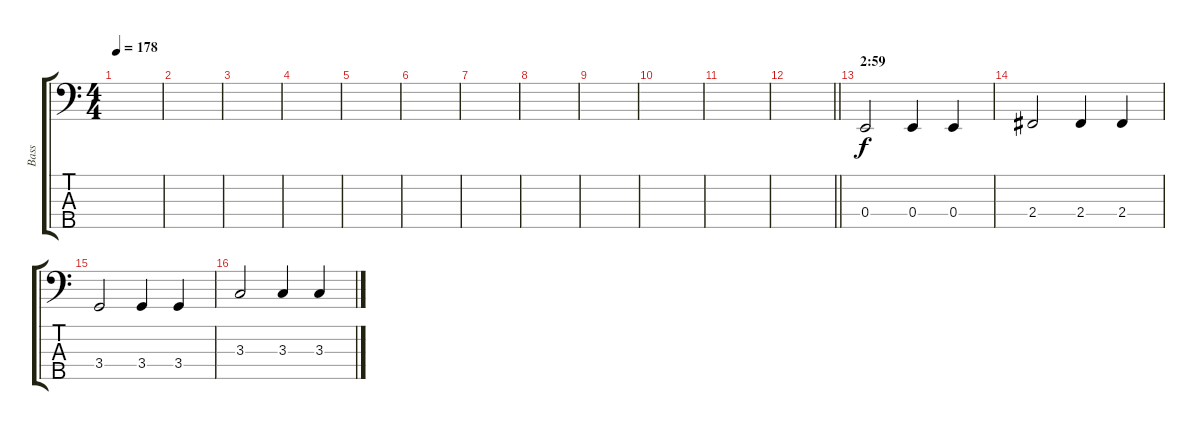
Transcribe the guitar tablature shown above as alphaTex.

\track ("Bass" "Bass") {instrument electricbassfinger}
\staff {score tabs}
\tuning (G2 D2 A1 E1 B0) {hide}
\ts (4 4)
\tempo 178
\clef f4
\ks c
|
|
|
|
|
|
|
|
|
|
|
\barLineRight lightlight
|
\section ("" "2:59")
0.4.2 0.4.4 0.4.4 |
2.4.2 2.4.4 2.4.4 |
3.4.2 3.4.4 3.4.4 |
3.3.2 3.3.4 3.3.4
